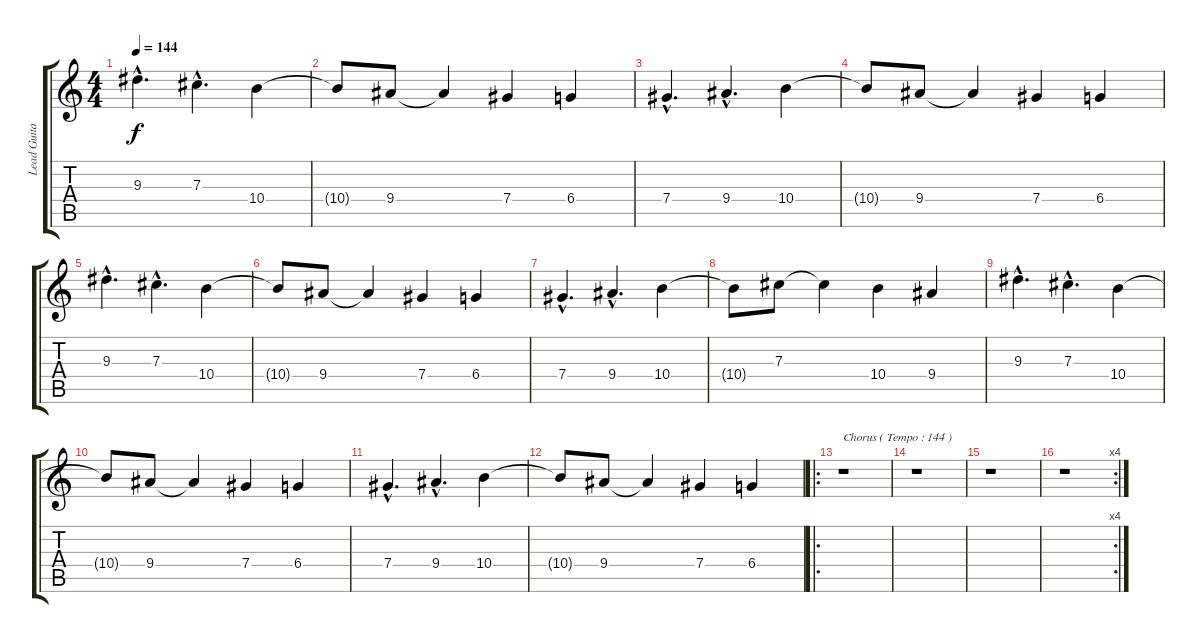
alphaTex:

\track ("Lead Guitar I" "Lead Guita") {instrument distortionguitar}
\staff {score tabs}
\tuning (Eb4 Bb3 Gb3 Db3 Ab2 Eb2) {hide}
\ts (4 4)
\tempo 144
\clef g2
\ks c
9.3{hac}.4{d dy f} 7.3{hac}.4{d} 10.4.4 |
10.4{t}.8 9.4.8 9.4{t}.4 7.4.4 6.4.4 |
7.4{hac}.4{d} 9.4{hac}.4{d} 10.4.4 |
10.4{t}.8 9.4.8 9.4{t}.4 7.4.4 6.4.4 |
9.3{hac}.4{d} 7.3{hac}.4{d} 10.4.4 |
10.4{t}.8 9.4.8 9.4{t}.4 7.4.4 6.4.4 |
7.4{hac}.4{d} 9.4{hac}.4{d} 10.4.4 |
10.4{t}.8 7.3.8 7.3{t}.4 10.4.4 9.4.4 |
9.3{hac}.4{d} 7.3{hac}.4{d} 10.4.4 |
10.4{t}.8 9.4.8 9.4{t}.4 7.4.4 6.4.4 |
7.4{hac}.4{d} 9.4{hac}.4{d} 10.4.4 |
10.4{t}.8 9.4.8 9.4{t}.4 7.4.4 6.4.4 |
\ro
r.1{txt "Chorus ( Tempo : 144 )"} |
r.1 |
r.1 |
\rc 4
r.1
